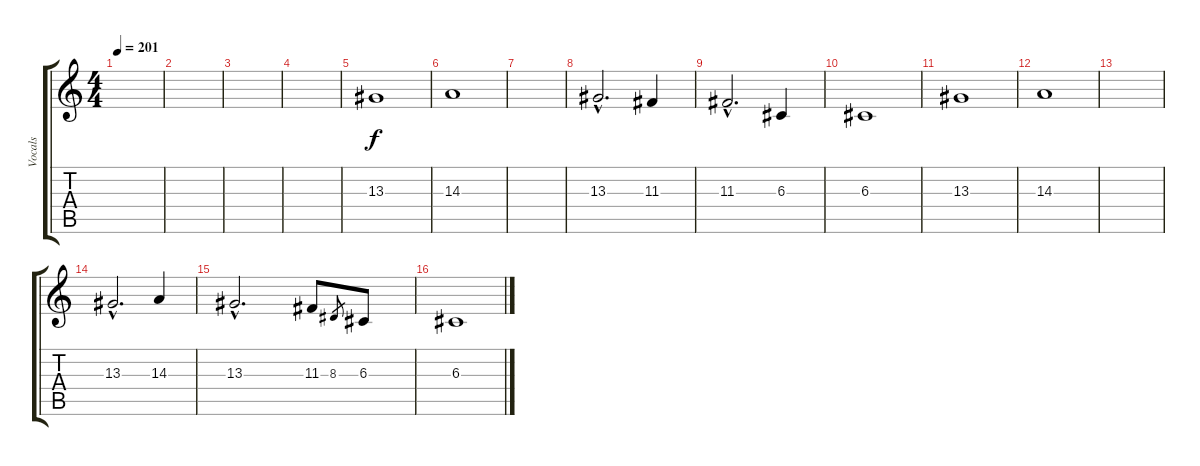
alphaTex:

\track ("Vocals" "Vocals") {instrument violin}
\staff {score tabs}
\tuning (E4 B3 G3 D3 A2 E2) {hide}
\ts (4 4)
\tempo 201
\clef g2
\ks c
|
|
|
|
13.3.1 |
14.3.1 |
|
13.3{hac}.2{d} 11.3.4 |
11.3{hac}.2{d} 6.3.4 |
6.3.1 |
13.3.1 |
14.3.1 |
|
13.3{hac}.2{d} 14.3.4 |
13.3{hac}.2{d} 11.3.8 8.3.8{gr} 6.3.8 |
6.3.1
